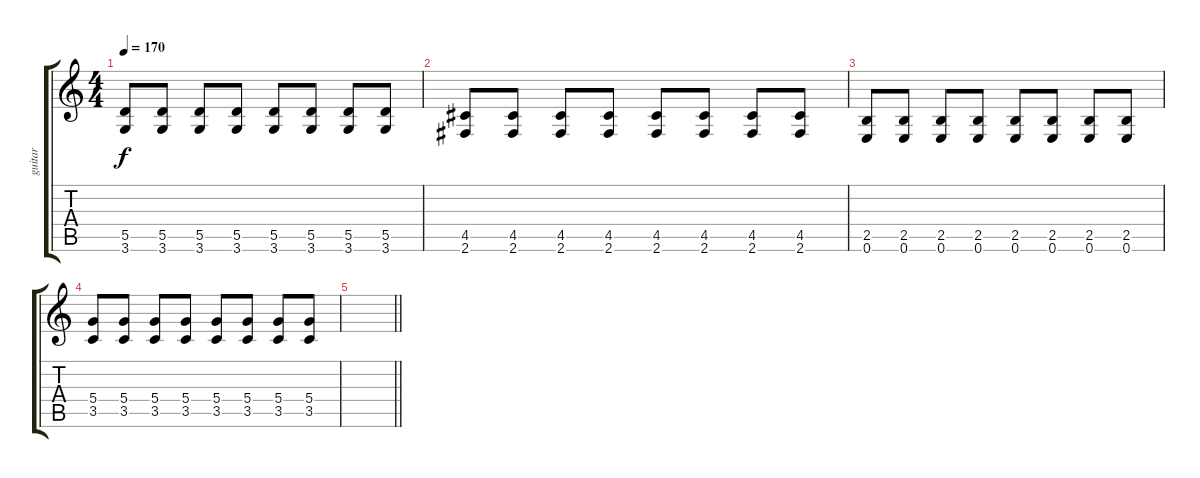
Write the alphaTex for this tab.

\track ("guitar" "guitar") {instrument overdrivenguitar}
\staff {score tabs}
\tuning (E4 B3 G3 D3 A2 E2) {hide}
\ts (4 4)
\tempo 170
\clef g2
\ks c
(5.5 3.6).8{dy f volume 5} (5.5 3.6).8 (5.5 3.6).8 (5.5 3.6).8 (5.5 3.6).8 (5.5 3.6).8 (5.5 3.6).8 (5.5 3.6).8 |
(4.5 2.6).8{volume 4} (4.5 2.6).8 (4.5 2.6).8 (4.5 2.6).8 (4.5 2.6).8 (4.5 2.6).8 (4.5 2.6).8 (4.5 2.6).8 |
(2.5 0.6).8{volume 3} (2.5 0.6).8 (2.5 0.6).8 (2.5 0.6).8 (2.5 0.6).8 (2.5 0.6).8 (2.5 0.6).8 (2.5 0.6).8 |
(5.4 3.5).8{volume 2} (5.4 3.5).8 (5.4 3.5).8 (5.4 3.5).8 (5.4 3.5).8 (5.4 3.5).8 (5.4 3.5).8 (5.4 3.5).8 |
\barLineRight lightlight
